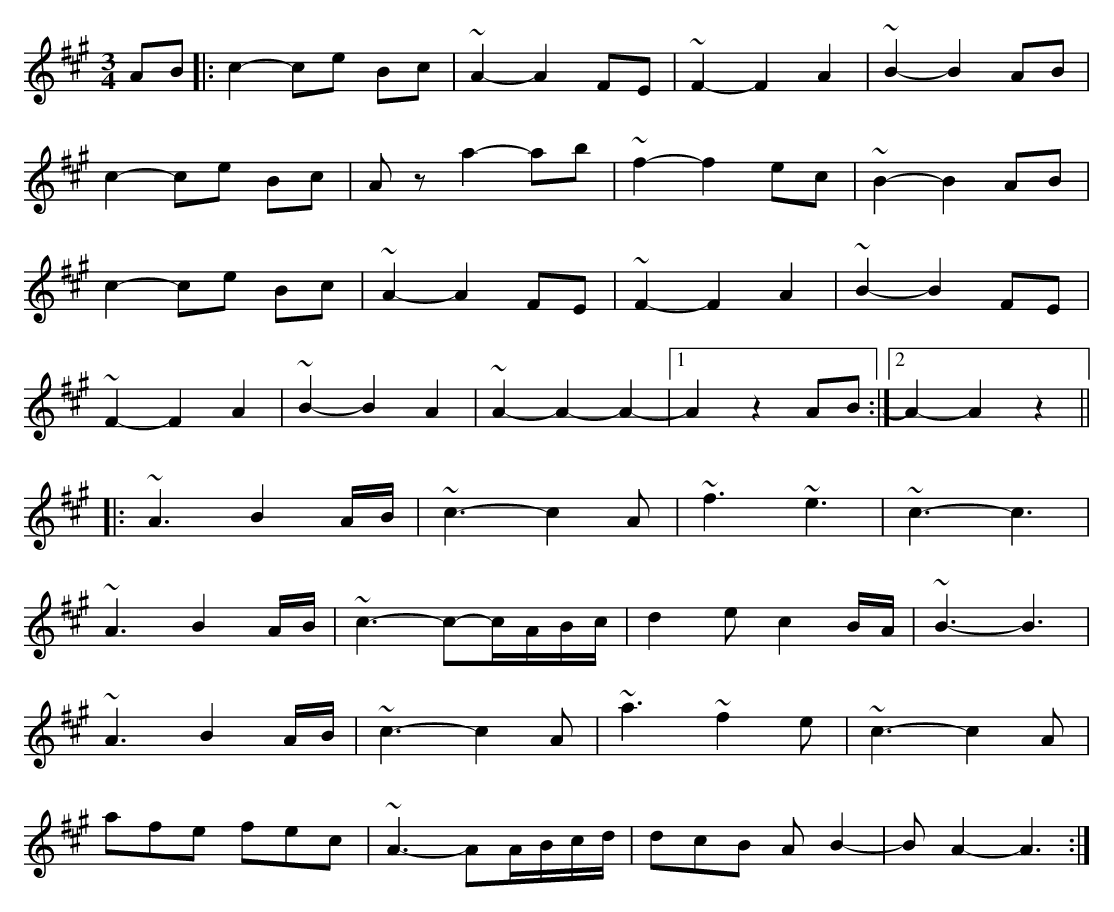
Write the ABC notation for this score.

X:1
M:3/4
K:A
AB|:c2- ce Bc|~A2- A2 FE|~F2- F2 A2|~B2- B2 AB|
c2- ce Bc|Az a2- ab|~f2- f2 ec|~B2- B2 AB|
c2- ce Bc|~A2- A2 FE|~F2- F2 A2|~B2- B2 FE|
~F2- F2 A2|~B2- B2 A2|~A2- A2- A2-|1 A2 z2 AB:|2 A2- A2 z2||
|:~A3 B2A/B/|~c3- c2A|~f3 ~e3|~c3- c3|
~A3 B2A/B/|~c3- c-c/A/B/c/|d2e c2B/A/|~B3- B3|
~A3 B2A/B/|~c3- c2A|~a3 ~f2e|~c3- c2A|
afe fec|~A3- AA/B/c/d/|dcB AB2-|BA2- A3:|
